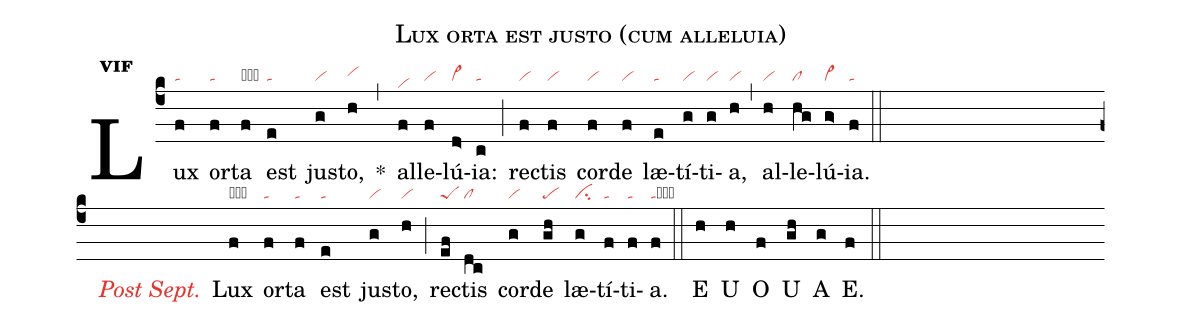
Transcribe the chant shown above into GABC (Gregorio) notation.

name:Lux orta est justo (cum alleluia);
office-part:an;
mode:6f;
nabc-lines:1;
%%
initial-style: 1;
name: Exaltabuntur cornua justi;
mode: 6;
office-part: Antiphona;
annotation: Ant.;
annotation: vi f;
nabc-lines: 1;
%%
(c4) Lux(f|ta) or(f|ta)ta(f|tta) est(e|ta) jus(g|vi)to,(h|vihh) <sp>*</sp>(,) al(f|vihc)le(f|vi)lú(d>|vi>){ia}:(c|ta) (;) rec(f|vi)tis(f|vi) cor(f|vi)de(f|vi) læ(e|ta)tí(g|vi)ti(g|vi)a,(h|vi) (,) al(h|vi)le(hg|cl)lú(g>|vi>){ia}.(f|ta) (::Z) <i><c> Post Sept.</c></i>() Lux(f|obta) or(f|ta)ta(f|ta) est(e|ta) jus(g|vi)to,(h|vi) (;) rec(ef|peS)tis(dc|cl) cor(g|vi)de(gh|pe) læ(g|ci)tí(f|ta)ti(f|ta)a.(f|tacb) (::)
<eu> E(h) U(h) O(f) U(gh) A(g) E.(f) </eu> (::)
